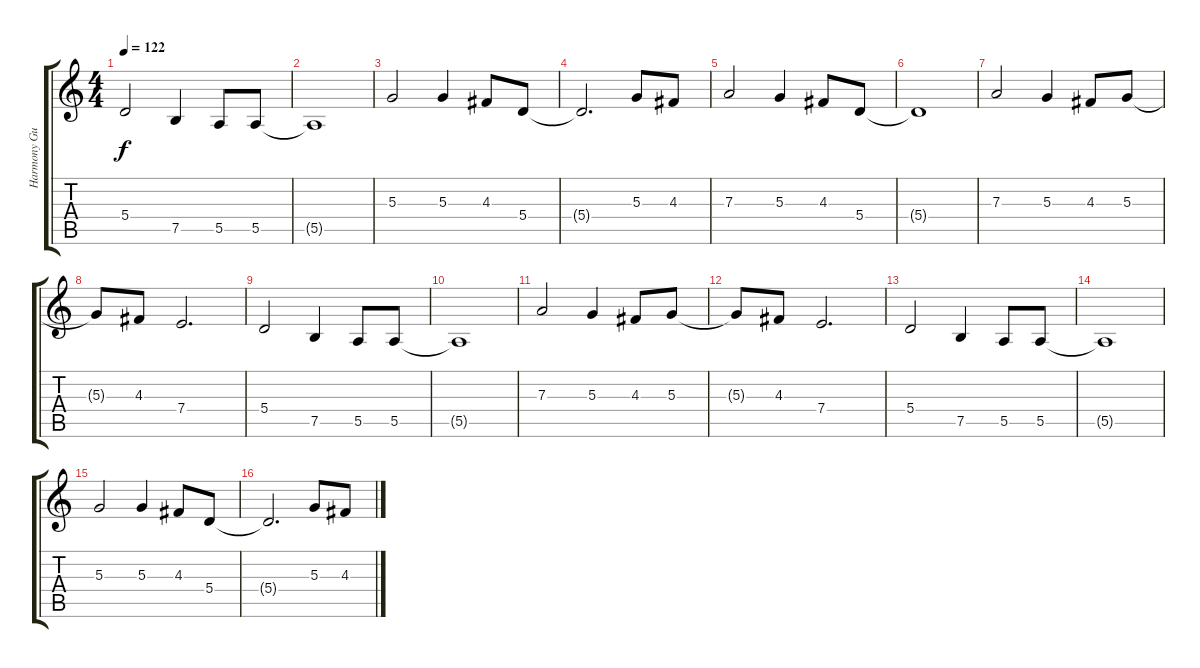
\track ("Harmony Guitar I" "Harmony Gu") {instrument distortionguitar}
\staff {score tabs}
\tuning (B3 Gb3 D3 A2 E2 B1) {hide}
\ts (4 4)
\tempo 122
\clef g2
\ks c
5.4.2{dy f} 7.5.4 5.5.8 5.5.8 |
5.5{t}.1 |
5.3.2 5.3.4 4.3.8 5.4.8 |
5.4{t}.2{d} 5.3.8 4.3.8 |
7.3.2 5.3.4 4.3.8 5.4.8 |
5.4{t}.1 |
7.3.2 5.3.4 4.3.8 5.3.8 |
5.3{t}.8 4.3.8 7.4.2{d} |
5.4.2 7.5.4 5.5.8 5.5.8 |
5.5{t}.1 |
7.3.2 5.3.4 4.3.8 5.3.8 |
5.3{t}.8 4.3.8 7.4.2{d} |
5.4.2 7.5.4 5.5.8 5.5.8 |
5.5{t}.1 |
5.3.2 5.3.4 4.3.8 5.4.8 |
5.4{t}.2{d} 5.3.8 4.3.8
